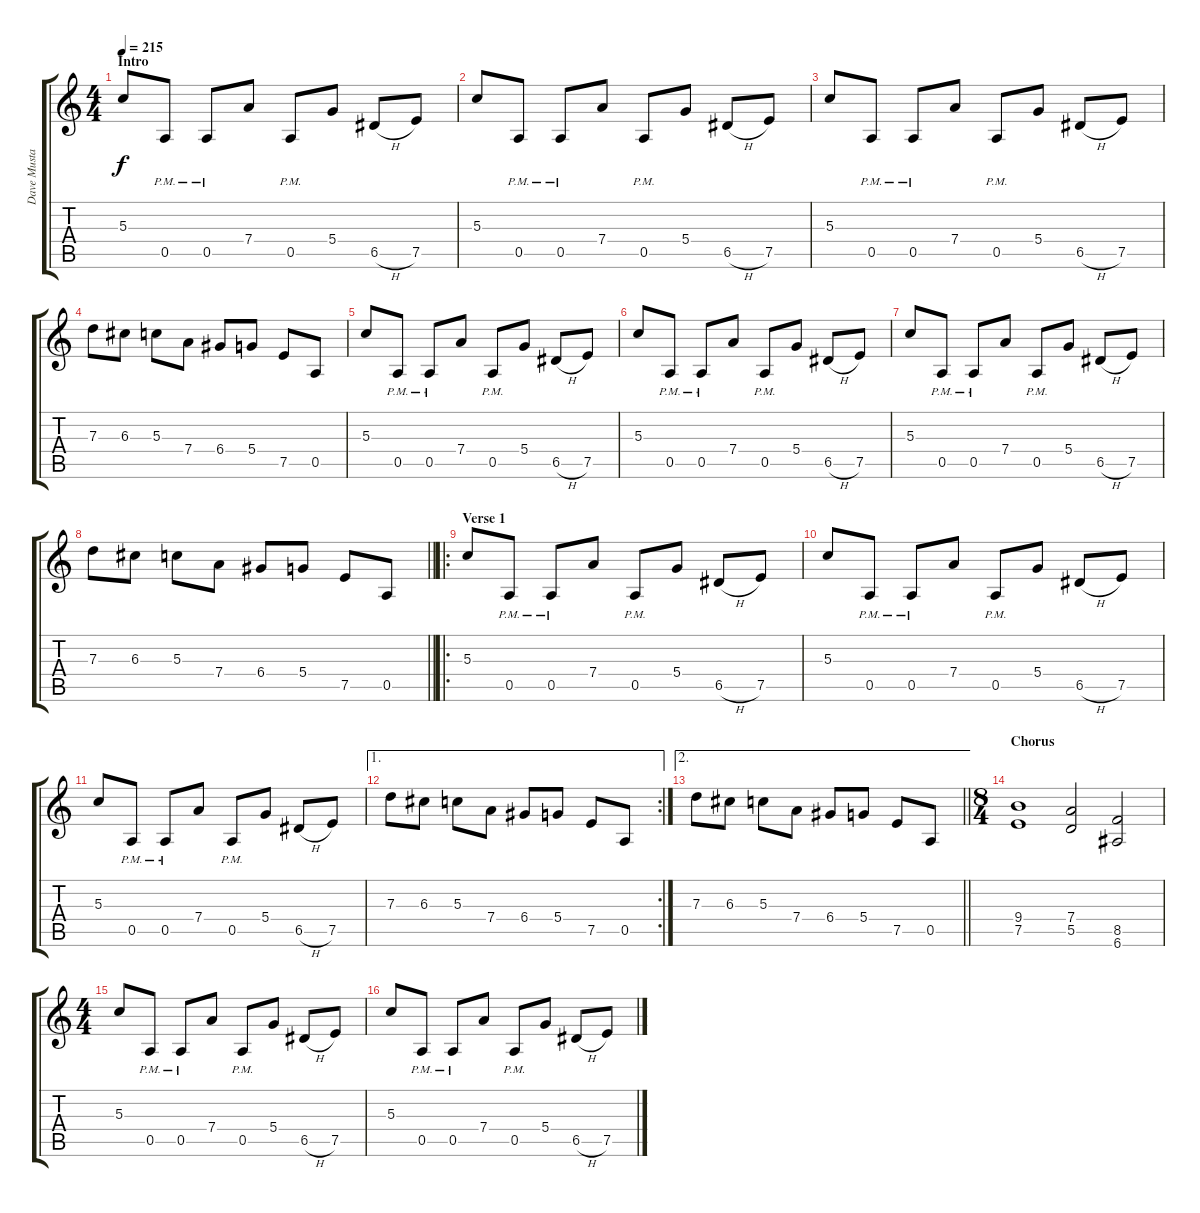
\track ("Dave Mustaine" "Dave Musta") {instrument distortionguitar}
\staff {score tabs}
\tuning (E4 B3 G3 D3 A2 E2) {hide}
\ts (4 4)
\section ("" "Intro")
\tempo 215
\clef g2
\ks c
5.3.8{dy f instrument distortionguitar} 0.5{pm}.8 0.5{pm}.8 7.4.8 0.5{pm}.8 5.4.8 6.5{h}.8 7.5.8 |
5.3.8 0.5{pm}.8 0.5{pm}.8 7.4.8 0.5{pm}.8 5.4.8 6.5{h}.8 7.5.8 |
5.3.8 0.5{pm}.8 0.5{pm}.8 7.4.8 0.5{pm}.8 5.4.8 6.5{h}.8 7.5.8 |
7.3.8 6.3.8 5.3.8 7.4.8 6.4.8 5.4.8 7.5.8 0.5.8 |
5.3.8 0.5{pm}.8 0.5{pm}.8 7.4.8 0.5{pm}.8 5.4.8 6.5{h}.8 7.5.8 |
5.3.8 0.5{pm}.8 0.5{pm}.8 7.4.8 0.5{pm}.8 5.4.8 6.5{h}.8 7.5.8 |
5.3.8 0.5{pm}.8 0.5{pm}.8 7.4.8 0.5{pm}.8 5.4.8 6.5{h}.8 7.5.8 |
\barLineRight lightlight
7.3.8 6.3.8 5.3.8 7.4.8 6.4.8 5.4.8 7.5.8 0.5.8 |
\ro
\section ("" "Verse 1")
5.3.8 0.5{pm}.8 0.5{pm}.8 7.4.8 0.5{pm}.8 5.4.8 6.5{h}.8 7.5.8 |
5.3.8 0.5{pm}.8 0.5{pm}.8 7.4.8 0.5{pm}.8 5.4.8 6.5{h}.8 7.5.8 |
5.3.8 0.5{pm}.8 0.5{pm}.8 7.4.8 0.5{pm}.8 5.4.8 6.5{h}.8 7.5.8 |
\ae 1
\rc 2
7.3.8 6.3.8 5.3.8 7.4.8 6.4.8 5.4.8 7.5.8 0.5.8 |
\ae 2
\barLineRight lightlight
7.3.8 6.3.8 5.3.8 7.4.8 6.4.8 5.4.8 7.5.8 0.5.8 |
\ts (8 4)
\section ("" "Chorus")
(9.4 7.5).1 (7.4 5.5).2 (8.5 6.6).2 |
\ts (4 4)
5.3.8 0.5{pm}.8 0.5{pm}.8 7.4.8 0.5{pm}.8 5.4.8 6.5{h}.8 7.5.8 |
5.3.8 0.5{pm}.8 0.5{pm}.8 7.4.8 0.5{pm}.8 5.4.8 6.5{h}.8 7.5.8
